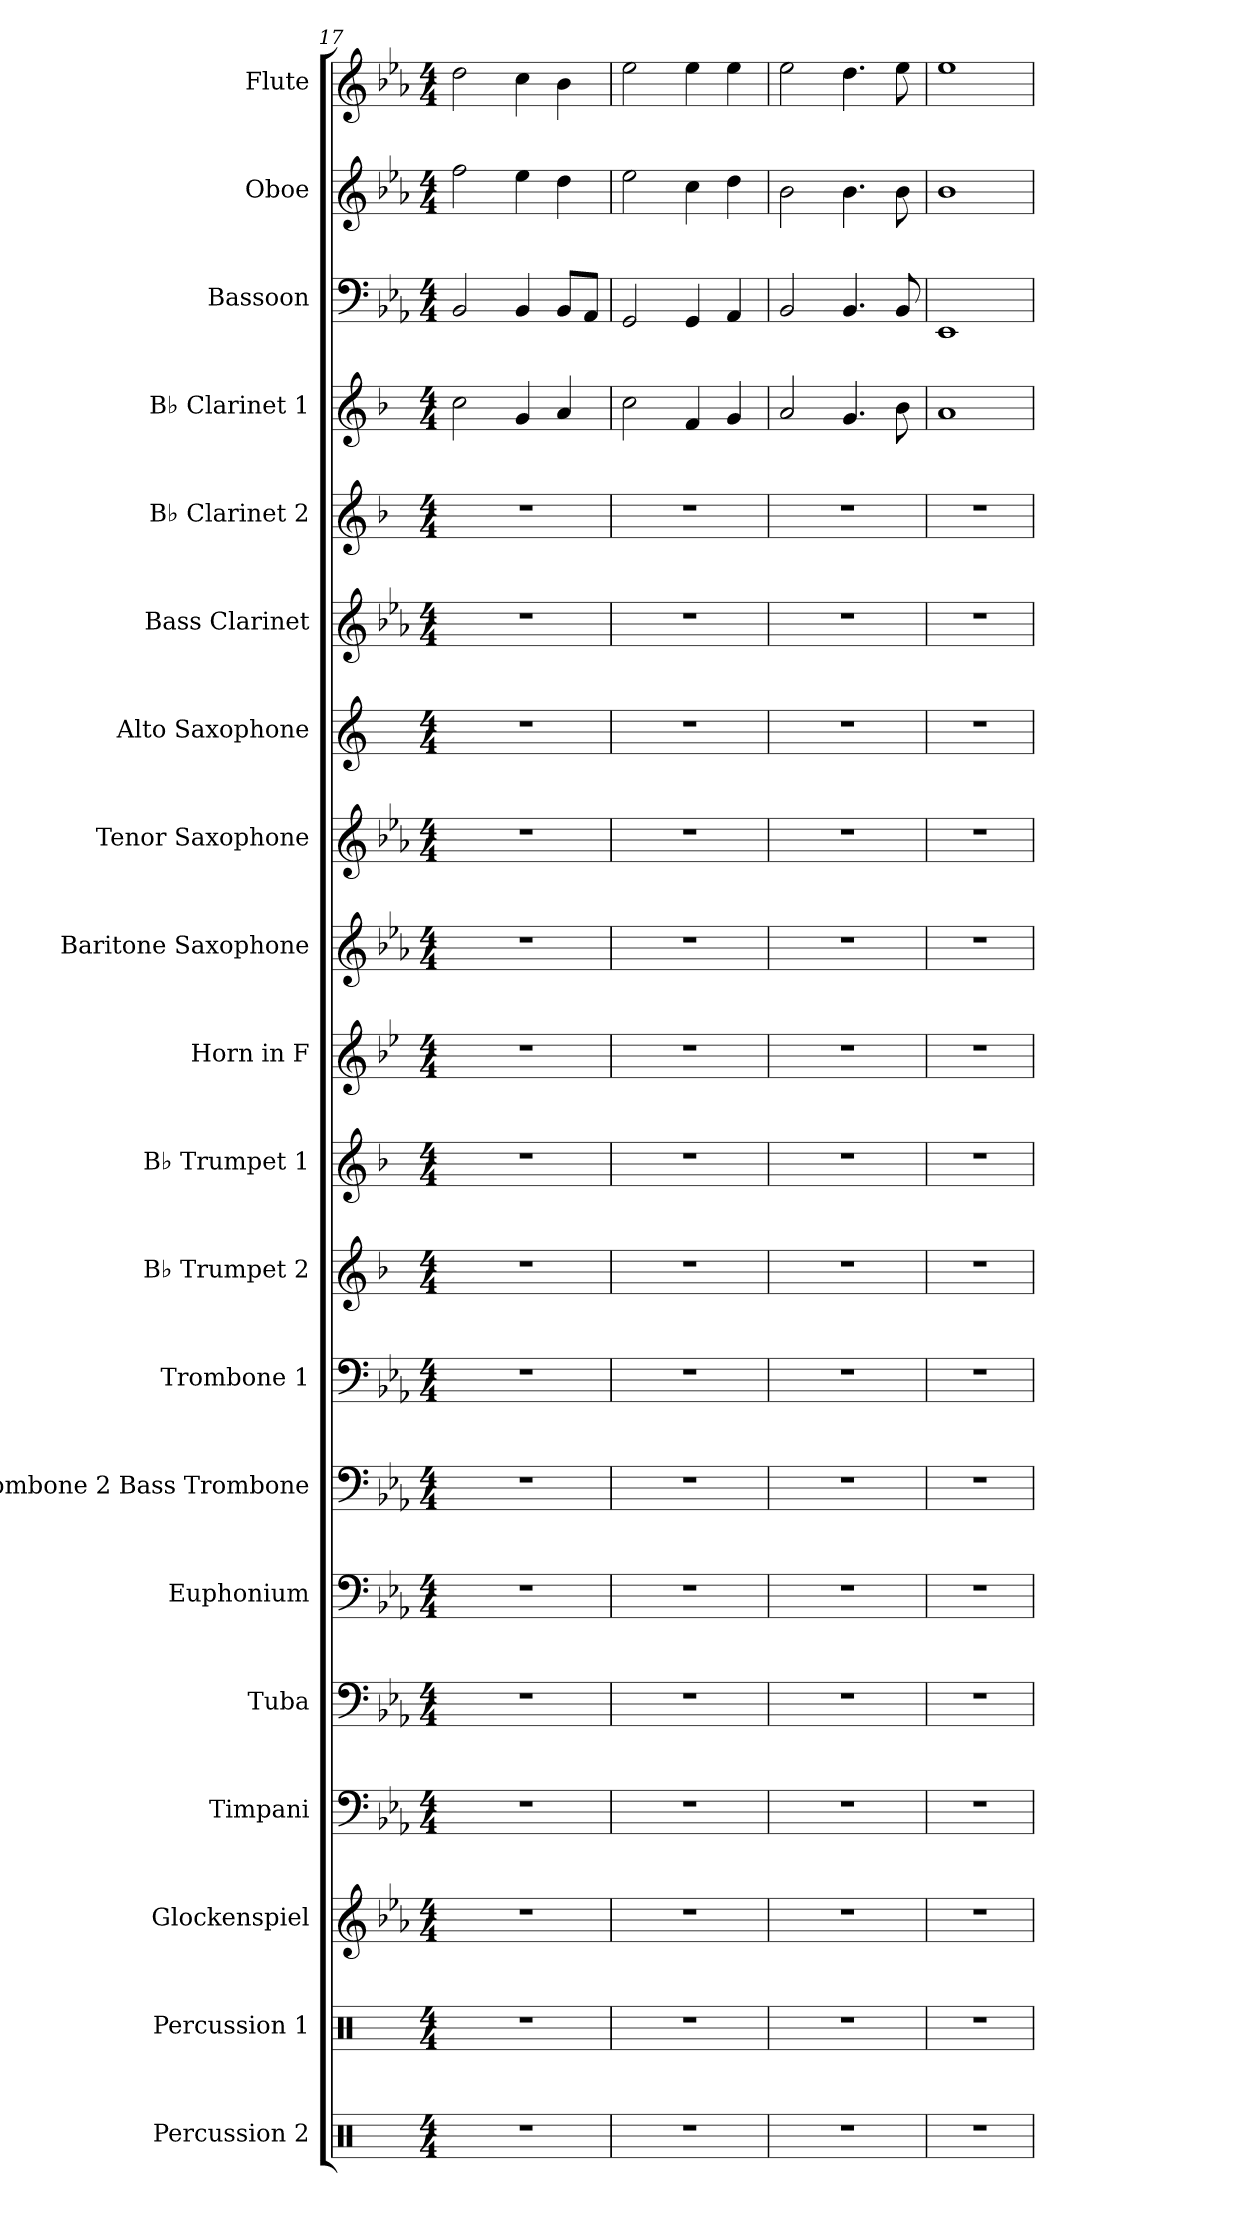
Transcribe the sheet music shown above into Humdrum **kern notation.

**kern	**kern	**kern	**kern	**kern	**kern	**kern	**kern	**kern	**kern	**kern	**kern	**kern	**kern	**kern	**kern	**kern	**kern	**kern	**kern
*part20	*part19	*part18	*part17	*part16	*part15	*part14	*part13	*part12	*part11	*part10	*part9	*part8	*part7	*part6	*part5	*part4	*part3	*part2	*part1
*staff20	*staff19	*staff18	*staff17	*staff16	*staff15	*staff14	*staff13	*staff12	*staff11	*staff10	*staff9	*staff8	*staff7	*staff6	*staff5	*staff4	*staff3	*staff2	*staff1
*I"Percussion 2	*I"Percussion 1	*I"Glockenspiel	*I"Timpani	*I"Tuba	*I"Euphonium	*I"Trombone 2 Bass Trombone	*I"Trombone 1	*I"B♭ Trumpet 2	*I"B♭ Trumpet 1	*I"Horn in F	*I"Baritone Saxophone	*I"Tenor Saxophone	*I"Alto Saxophone	*I"Bass Clarinet	*I"B♭ Clarinet 2	*I"B♭ Clarinet 1	*I"Bassoon	*I"Oboe	*I"Flute
*I'Perc. 2	*I'Perc. 1	*I'Glk.	*I'Timp.	*I'Tba.	*I'Euph.	*I'Tbn. 2 B. Tbn.	*I'Tbn. 1	*I'B♭ Tpt. 2	*I'B♭ Tpt. 1	*	*I'Bar. Sax.	*I'T. Sax.	*I'A. Sax.	*I'B. Cl.	*I'B♭ Cl. 2	*I'B♭ Cl. 1	*I'Bsn.	*I'Ob.	*I'Fl.
*clefX	*clefX	*clefG2	*clefF4	*clefF4	*clefF4	*clefF4	*clefF4	*clefG2	*clefG2	*clefG2	*clefG2	*clefG2	*clefG2	*clefG2	*clefG2	*clefG2	*clefF4	*clefG2	*clefG2
*	*	*ITrd-14c-24	*	*	*	*	*	*ITrd1c2	*ITrd1c2	*ITrd4c7	*ITrd12c21	*ITrd8c14	*ITrd5c9	*ITrd8c14	*ITrd1c2	*ITrd1c2	*	*	*
*k[]	*k[]	*k[b-e-a-]	*k[b-e-a-]	*k[b-e-a-]	*k[b-e-a-]	*k[b-e-a-]	*k[b-e-a-]	*k[b-e-a-]	*k[b-e-a-]	*k[b-e-a-]	*k[b-e-a-]	*k[b-e-a-]	*k[b-e-a-]	*k[b-e-a-]	*k[b-e-a-]	*k[b-e-a-]	*k[b-e-a-]	*k[b-e-a-]	*k[b-e-a-]
*M4/4	*M4/4	*M4/4	*M4/4	*M4/4	*M4/4	*M4/4	*M4/4	*M4/4	*M4/4	*M4/4	*M4/4	*M4/4	*M4/4	*M4/4	*M4/4	*M4/4	*M4/4	*M4/4	*M4/4
=17	=17	=17	=17	=17	=17	=17	=17	=17	=17	=17	=17	=17	=17	=17	=17	=17	=17	=17	=17
1r	1r	1r	1r	1r	1r	1r	1r	1r	1r	1r	1r	1r	1r	1r	1r	2b-\	2BB-/	2ff\	2dd\
.	.	.	.	.	.	.	.	.	.	.	.	.	.	.	.	4f/	4BB-/	4ee-\	4cc\
.	.	.	.	.	.	.	.	.	.	.	.	.	.	.	.	4g/	8BB-/L	4dd\	4b-\
.	.	.	.	.	.	.	.	.	.	.	.	.	.	.	.	.	8AA-/J	.	.
=18	=18	=18	=18	=18	=18	=18	=18	=18	=18	=18	=18	=18	=18	=18	=18	=18	=18	=18	=18
1r	1r	1r	1r	1r	1r	1r	1r	1r	1r	1r	1r	1r	1r	1r	1r	2b-\	2GG/	2ee-\	2ee-\
.	.	.	.	.	.	.	.	.	.	.	.	.	.	.	.	4e-/	4GG/	4cc\	4ee-\
.	.	.	.	.	.	.	.	.	.	.	.	.	.	.	.	4f/	4AA-/	4dd\	4ee-\
=19	=19	=19	=19	=19	=19	=19	=19	=19	=19	=19	=19	=19	=19	=19	=19	=19	=19	=19	=19
1r	1r	1r	1r	1r	1r	1r	1r	1r	1r	1r	1r	1r	1r	1r	1r	2g/	2BB-/	2b-\	2ee-\
.	.	.	.	.	.	.	.	.	.	.	.	.	.	.	.	4.f/	4.BB-/	4.b-\	4.dd\
.	.	.	.	.	.	.	.	.	.	.	.	.	.	.	.	8a-\	8BB-/	8b-\	8ee-\
=20	=20	=20	=20	=20	=20	=20	=20	=20	=20	=20	=20	=20	=20	=20	=20	=20	=20	=20	=20
1r	1r	1r	1r	1r	1r	1r	1r	1r	1r	1r	1r	1r	1r	1r	1r	1g	1EE-	1b-	1ee-
=	=	=	=	=	=	=	=	=	=	=	=	=	=	=	=	=	=	=	=
*-	*-	*-	*-	*-	*-	*-	*-	*-	*-	*-	*-	*-	*-	*-	*-	*-	*-	*-	*-
